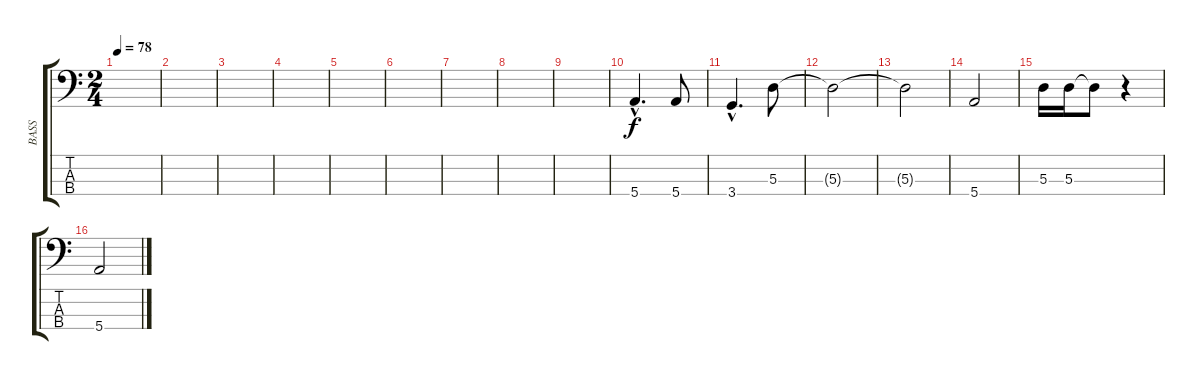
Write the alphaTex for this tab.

\track ("BASS" "BASS") {instrument electricbassfinger}
\staff {score tabs}
\tuning (G2 D2 A1 E1) {hide}
\ts (2 4)
\tempo 78
\clef f4
\ks c
|
|
|
|
|
|
|
|
|
5.4{hac}.4{d} 5.4.8 |
3.4{hac}.4{d} 5.3.8 |
5.3{t}.2 |
5.3{t}.2 |
5.4.2 |
5.3.16 5.3.16 5.3{t}.8 r.4 |
5.4.2
